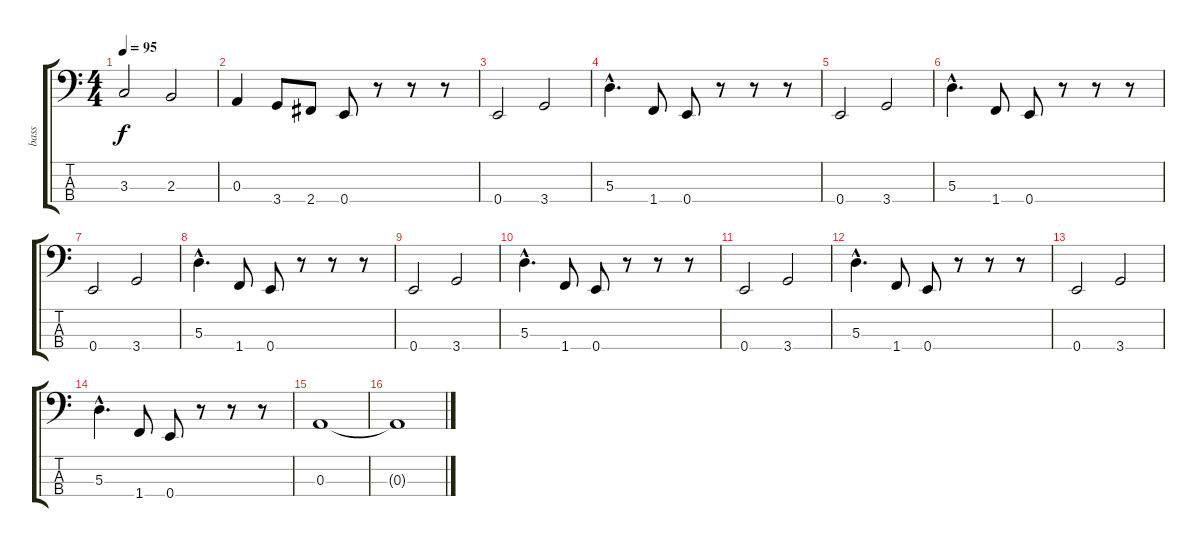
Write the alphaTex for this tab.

\track ("bass" "bass") {instrument electricbassfinger}
\staff {score tabs}
\tuning (G2 D2 A1 E1) {hide}
\ts (4 4)
\tempo 95
\clef f4
\ks c
3.3.2{dy f} 2.3.2 |
0.3.4 3.4.8 2.4.8 0.4.8 r.8 r.8 r.8 |
0.4.2 3.4.2 |
5.3{hac}.4{d} 1.4.8 0.4.8 r.8 r.8 r.8 |
0.4.2 3.4.2 |
5.3{hac}.4{d} 1.4.8 0.4.8 r.8 r.8 r.8 |
0.4.2 3.4.2 |
5.3{hac}.4{d} 1.4.8 0.4.8 r.8 r.8 r.8 |
0.4.2 3.4.2 |
5.3{hac}.4{d} 1.4.8 0.4.8 r.8 r.8 r.8 |
0.4.2 3.4.2 |
5.3{hac}.4{d} 1.4.8 0.4.8 r.8 r.8 r.8 |
0.4.2 3.4.2 |
5.3{hac}.4{d} 1.4.8 0.4.8 r.8 r.8 r.8 |
0.3.1 |
0.3{t}.1
